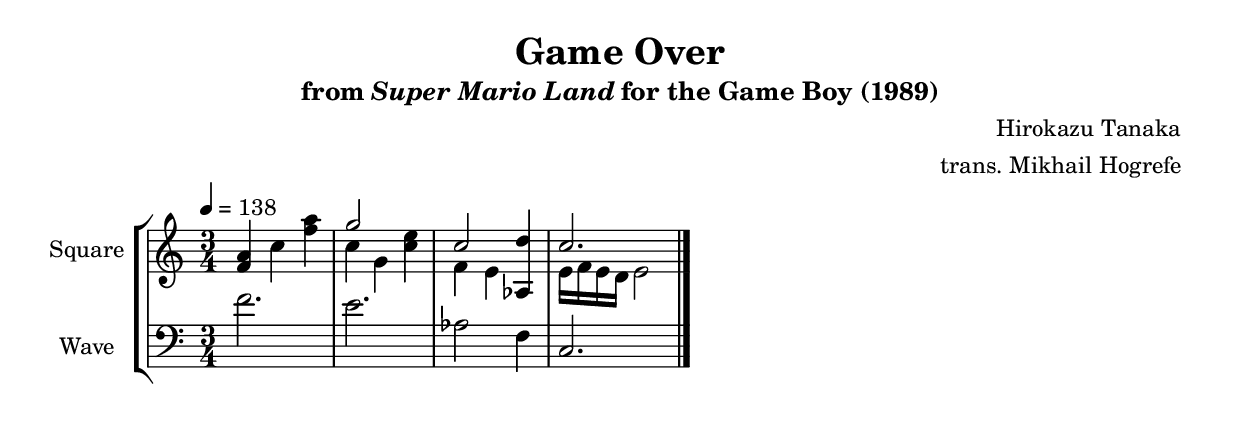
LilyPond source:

\version "2.22.0"

smaller = {
    \set fontSize = #-3
    \override Stem #'length-fraction = #0.56
    \override Beam #'thickness = #0.2688
    \override Beam #'length-fraction = #0.56
}

\book {
    \header {
        title = "Game Over"
        subtitle = \markup { "from" {\italic "Super Mario Land"} "for the Game Boy (1989)" }
        composer = "Hirokazu Tanaka"
        arranger = "trans. Mikhail Hogrefe"
    }

    \score {
        {
            \new StaffGroup <<
                \new Staff \relative c' {
                    \set Staff.instrumentName = "Square"
                    \set Staff.shortInstrumentName = "S."
\time 3/4
\tempo 4 = 138
\key c \major
<f a>4 c' <f a> |
<<{g2}\\{c,4 g}>> <c e>4 |
<<{c2}\\{f,4 e}>> <aes, d'> |
<<{c'2.}\\{e,16 f e d e2}>> |
\bar "|."
                }

                \new Staff \relative c' {
                    \set Staff.instrumentName = "Wave"
                    \set Staff.shortInstrumentName = "W."
\clef bass
\key c \major
f2. |
e2. |
aes,2 f4 |
c2. |
                }
            >>
        }
        \midi {}
        \layout {
            \context {
                \Staff
                \RemoveEmptyStaves
            }
            \context {
                \DrumStaff
                \RemoveEmptyStaves
            }
        }
    }
}
